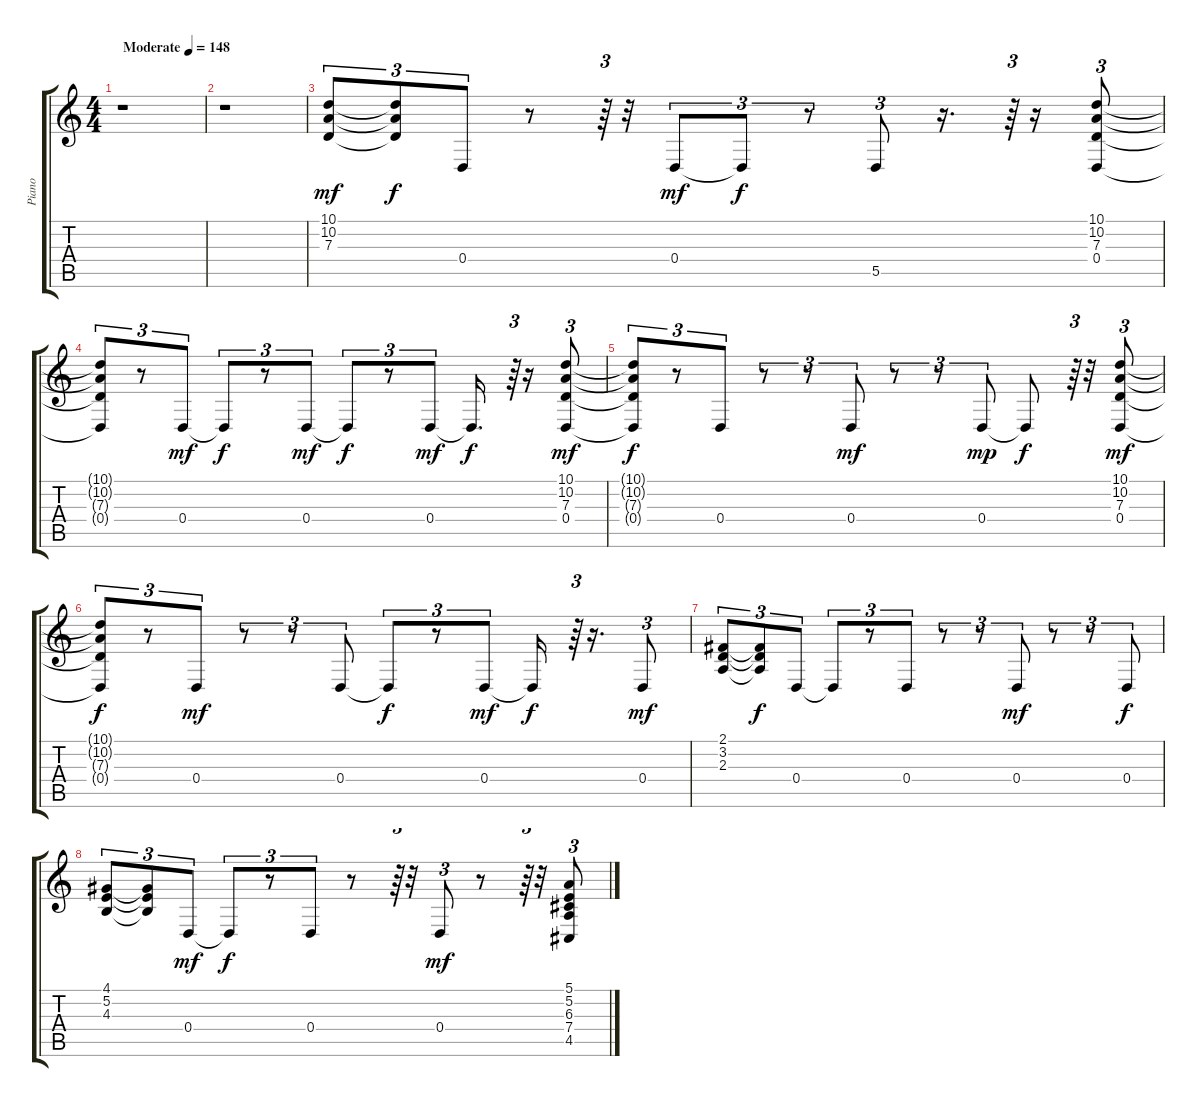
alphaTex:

\track ("Piano" "Piano") {instrument acousticgrandpiano}
\staff {score tabs}
\tuning (E4 B3 G3 D3 A2 E2) {hide}
\ts (4 4)
\tempo (148 "Moderate")
\clef g2
\ks c
r.1{dy mf instrument acousticgrandpiano} |
r.1 |
(10.1 10.2 7.3).8{tu (3 2)} (10.1{t} 10.2{t} 7.3{t}).8{tu (3 2) dy f} 0.4.8{tu (3 2)} r.8 r.64{tu (3 2)} r.32 0.4.8{tu (3 2) dy mf} 0.4{t}.8{tu (3 2) dy f} r.8{tu (3 2)} 5.5.8{tu (3 2)} r.16{d} r.64{tu (3 2)} r.16 (10.1 10.2 7.3 0.4).8{tu (3 2)} |
(10.1{t} 10.2{t} 7.3{t} 0.4{t}).8{tu (3 2)} r.8{tu (3 2)} 0.4.8{tu (3 2) dy mf} 0.4{t}.8{tu (3 2) dy f} r.8{tu (3 2)} 0.4.8{tu (3 2) dy mf} 0.4{t}.8{tu (3 2) dy f} r.8{tu (3 2)} 0.4.8{tu (3 2) dy mf} 0.4{t}.16{d dy f} r.64{tu (3 2)} r.16 (10.1 10.2 7.3 0.4).8{tu (3 2) dy mf} |
(10.1{t} 10.2{t} 7.3{t} 0.4{t}).8{tu (3 2) dy f} r.8{tu (3 2)} 0.4.8{tu (3 2)} r.8{tu (3 2)} r.8{tu (3 2)} 0.4.8{tu (3 2) dy mf} r.8{tu (3 2)} r.8{tu (3 2)} 0.4.8{tu (3 2) dy mp} 0.4{t}.8{dy f} r.64{tu (3 2)} r.32 (10.1 10.2 7.3 0.4).8{tu (3 2) dy mf} |
(10.1{t} 10.2{t} 7.3{t} 0.4{t}).8{tu (3 2) dy f} r.8{tu (3 2)} 0.4.8{tu (3 2) dy mf} r.8{tu (3 2)} r.8{tu (3 2)} 0.4.8{tu (3 2)} 0.4{t}.8{tu (3 2) dy f} r.8{tu (3 2)} 0.4.8{tu (3 2) dy mf} 0.4{t}.16{dy f} r.64{tu (3 2)} r.16{d} 0.4.8{tu (3 2) dy mf} |
(2.1 3.2 2.3).8{tu (3 2)} (2.1{t} 3.2{t} 2.3{t}).8{tu (3 2) dy f} 0.4.8{tu (3 2)} 0.4{t}.8{tu (3 2)} r.8{tu (3 2)} 0.4.8{tu (3 2)} r.8{tu (3 2)} r.8{tu (3 2)} 0.4.8{tu (3 2) dy mf} r.8{tu (3 2)} r.8{tu (3 2)} 0.4.8{tu (3 2) dy f} |
(4.1 5.2 4.3).8{tu (3 2)} (4.1{t} 5.2{t} 4.3{t}).8{tu (3 2)} 0.4.8{tu (3 2) dy mf} 0.4{t}.8{tu (3 2) dy f} r.8{tu (3 2)} 0.4.8{tu (3 2)} r.8 r.64{tu (3 2)} r.32 0.4.8{tu (3 2) dy mf} r.8 r.64{tu (3 2)} r.32 (5.1 5.2 6.3 7.4 4.5).8{tu (3 2)}
